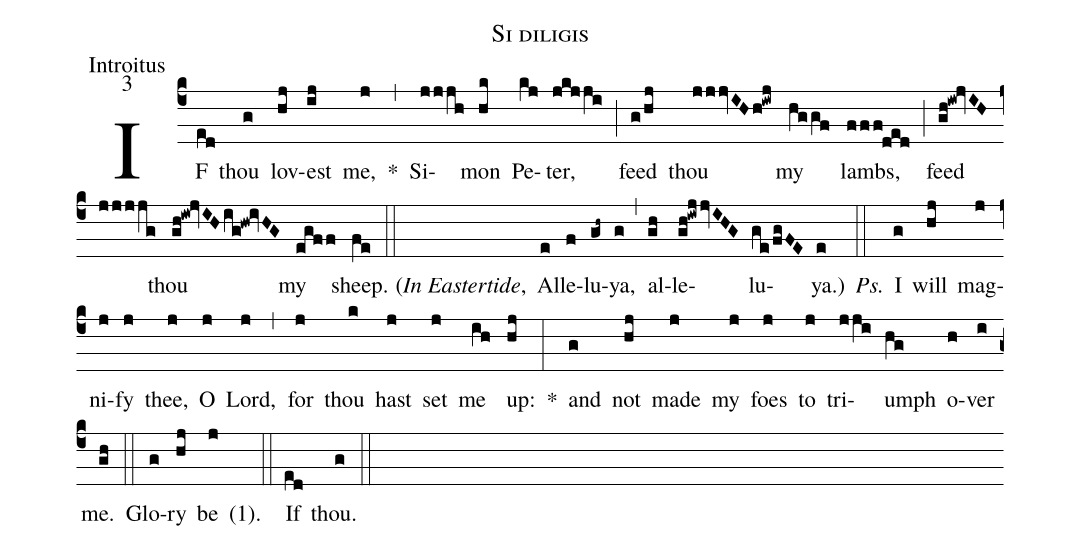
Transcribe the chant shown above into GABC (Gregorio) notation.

name:Si diligis;
office-part:Introitus;
mode:3;
%%
(c4) IF(ed) thou(g) lov(hj)est(ij) me,(j) *(,) Si(jjjh)mon(hk) Pe(kj)ter,(jkjji) (;) feed(g/hj) thou(jjjvIHh!iwj) my(hggf) lambs,(fff!ded) (;) feed(gh!iw!jvIH/jjjjg) thou(gh!iw!jvIH/ig!hw!ivHG) my(egff) sheep.(fe) (::) <v>(</v><i>In Eastertide</i>,() Al(e)le(f)lu(gh~)ya,(g) (,) al(gh)le(gh!iwjjvIHG)lu(ge/fgFE)ya.<v>)</v>(e) <i>Ps.</i>(::) I(g) will(hj) mag(j)ni(j)fy(j) thee,(j) O(j) Lord,(j) (,) for(j) thou(k) hast(j) set(j) me(ih) up:(hj) *(:) and(g) not(hj) made(j) my(j) foes(j) to(j) tri(jji)umph(hg) o(h)ver(i) me.(gh) (::) Glo(g)ry(hj) be(j) <v>(</v>1<v>)</v>.() (::) If(ed) thou.(g) (::)
